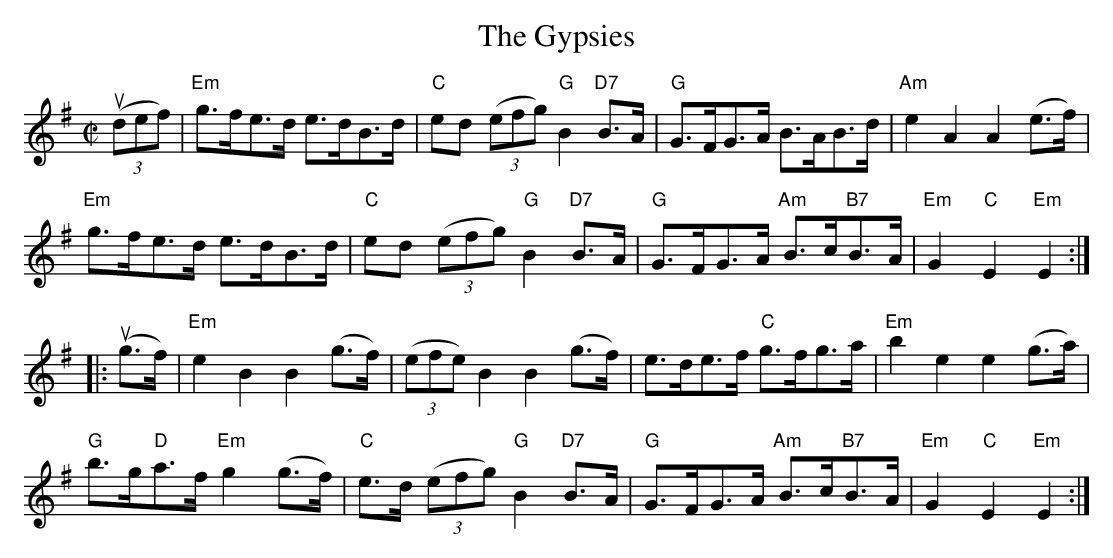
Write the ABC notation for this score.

X:1
T:Gypsies, The
M:C|
L:1/8
Q:160
K:G
((3udef)|\
"Em"g>fe>d e>dB>d|"C"ed ((3efg) "G"B2 "D7"B>A| "G"G>FG>A B>AB>d |"Am"e2A2A2(e>f)|
"Em"g>fe>d e>dB>d|"C"ed ((3efg) "G"B2 "D7"B>A| "G"G>FG>A "Am"B>c"B7"B>A|"Em"G2"C"E2"Em"E2:|
|:(ug>f)|\
"Em"e2B2B2 (g>f)|((3efe) B2B2 (g>f)|e>de>f "C"g>fg>a|"Em"b2e2e2(g>a)|
"G"b>g"D"a>f "Em"g2(g>f)| "C"e>d ((3efg) "G"B2 "D7"B>A| "G"G>FG>A "Am"B>c"B7"B>A|"Em"G2 "C"E2"Em"E2:|
